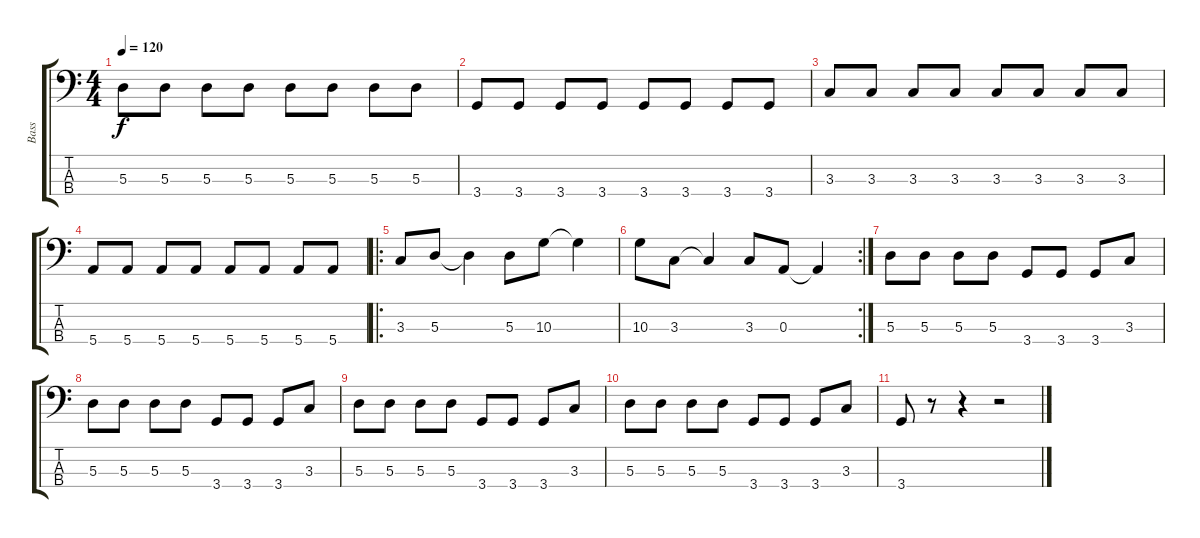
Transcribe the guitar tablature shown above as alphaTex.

\track ("Bass" "Bass") {instrument electricbassfinger}
\staff {score tabs}
\tuning (G2 D2 A1 E1) {hide}
\ts (4 4)
\tempo 120
\clef f4
\ks c
5.3.8{dy f} 5.3.8 5.3.8 5.3.8 5.3.8 5.3.8 5.3.8 5.3.8 |
3.4.8 3.4.8 3.4.8 3.4.8 3.4.8 3.4.8 3.4.8 3.4.8 |
3.3.8 3.3.8 3.3.8 3.3.8 3.3.8 3.3.8 3.3.8 3.3.8 |
5.4.8 5.4.8 5.4.8 5.4.8 5.4.8 5.4.8 5.4.8 5.4.8 |
\ro
3.3.8 5.3.8 5.3{t}.4 5.3.8 10.3.8 10.3{t}.4 |
\rc 2
10.3.8 3.3.8 3.3{t}.4 3.3.8 0.3.8 0.3{t}.4 |
5.3.8 5.3.8 5.3.8 5.3.8 3.4.8 3.4.8 3.4.8 3.3.8 |
5.3.8 5.3.8 5.3.8 5.3.8 3.4.8 3.4.8 3.4.8 3.3.8 |
5.3.8 5.3.8 5.3.8 5.3.8 3.4.8 3.4.8 3.4.8 3.3.8 |
5.3.8 5.3.8 5.3.8 5.3.8 3.4.8 3.4.8 3.4.8 3.3.8 |
3.4.8 r.8 r.4 r.2
